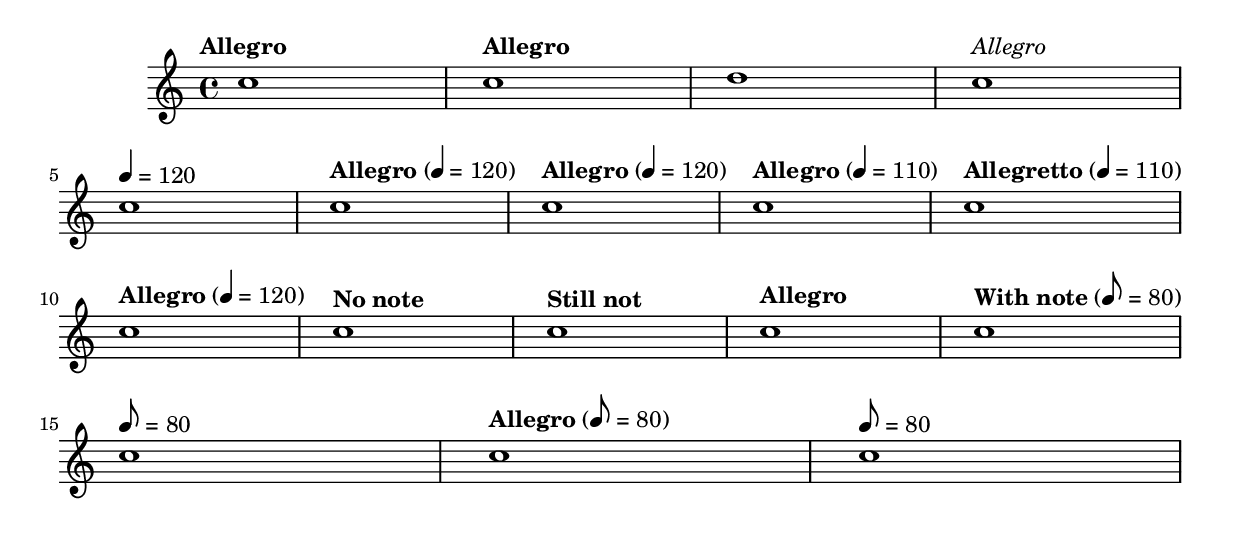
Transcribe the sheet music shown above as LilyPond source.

\version "2.11.51"

\header{
  texidoc="
The tempo command supports text markup and/or duration=count. Using the
Score.hideTempoNote, one can hide the duration=count in the tempo mark.
"
}

\relative c'' {
  \tempo "Allegro" c1
  \tempo "Allegro" c1
  \set Score.tempoText = #"blah" d1
  \tempo \markup{\italic \medium "Allegro"} c1\break
  \tempo 4=120 c1
  \tempo "Allegro" 4=120 c1
  \tempo "Allegro" 4=120 c1
  \tempo "Allegro" 4=110 c1
  \tempo "Allegretto" 4=110 c1\break

  \set Score.tempoHideNote = ##f
  \tempo "Allegro" 4=120 c1
  \set Score.tempoHideNote = ##t
  \tempo "No note" 8=160 c1
  \tempo "Still not" c1
  \tempo "Allegro" 4=120 c1
  \set Score.tempoHideNote = ##f
  \tempo "With note" 8=80 c1\break

  % Unsetting the tempoText using only note=count:
  \tempo 8=80 c1
  \tempo "Allegro" 8=80 c1
  \tempo 8=80 c1

}
